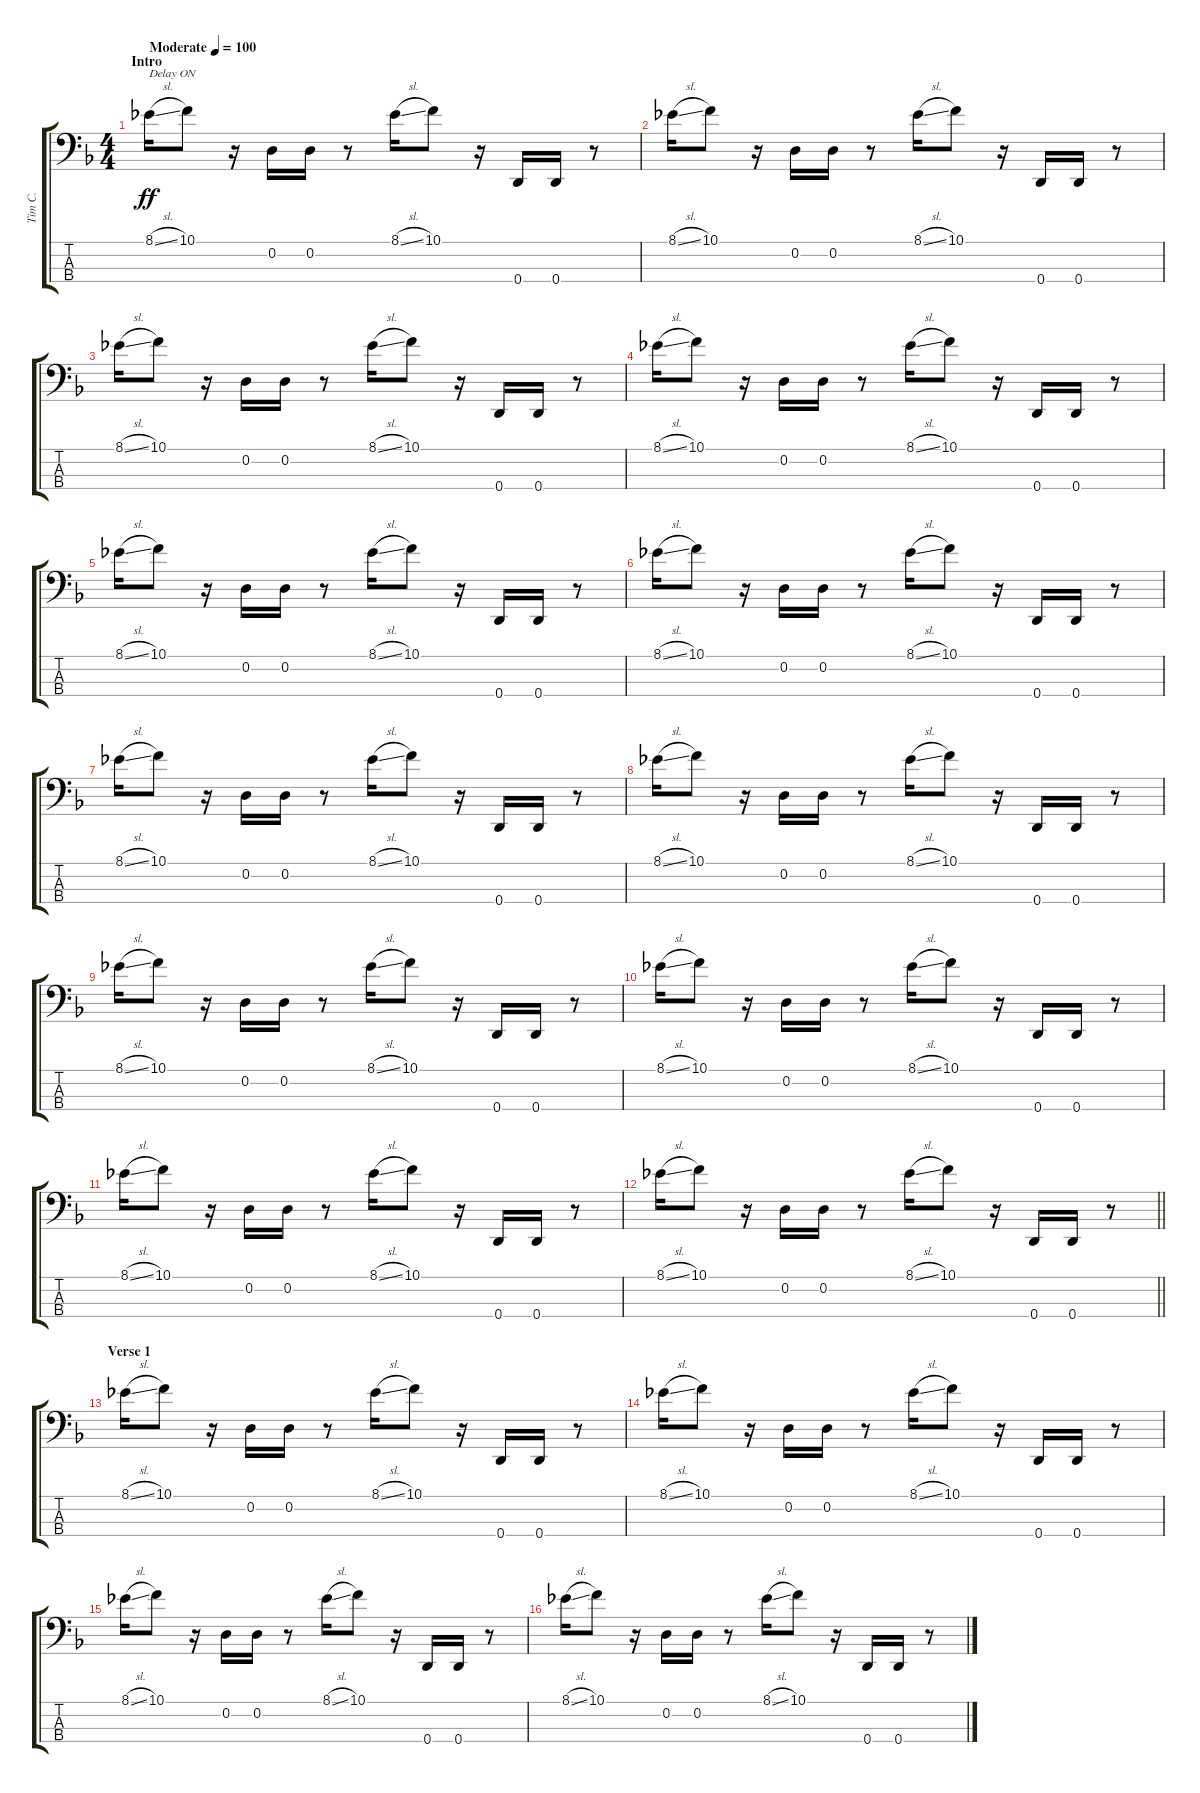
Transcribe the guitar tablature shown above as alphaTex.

\track ("Tim C." "Tim C.") {instrument electricbassfinger}
\staff {score tabs}
\tuning (G2 D2 A1 D1) {hide}
\ts (4 4)
\section ("" "Intro")
\tempo (100 "Moderate")
\clef f4
\ks f
8.1{sl}.16{txt "Delay ON" dy ff instrument electricbassfinger} 10.1.8 r.16 0.2.16 0.2.16 r.8 8.1{sl}.16 10.1.8 r.16 0.4.16 0.4.16 r.8 |
8.1{sl}.16 10.1.8 r.16 0.2.16 0.2.16 r.8 8.1{sl}.16 10.1.8 r.16 0.4.16 0.4.16 r.8 |
8.1{sl}.16 10.1.8 r.16 0.2.16 0.2.16 r.8 8.1{sl}.16 10.1.8 r.16 0.4.16 0.4.16 r.8 |
8.1{sl}.16 10.1.8 r.16 0.2.16 0.2.16 r.8 8.1{sl}.16 10.1.8 r.16 0.4.16 0.4.16 r.8 |
8.1{sl}.16 10.1.8 r.16 0.2.16 0.2.16 r.8 8.1{sl}.16 10.1.8 r.16 0.4.16 0.4.16 r.8 |
8.1{sl}.16 10.1.8 r.16 0.2.16 0.2.16 r.8 8.1{sl}.16 10.1.8 r.16 0.4.16 0.4.16 r.8 |
8.1{sl}.16 10.1.8 r.16 0.2.16 0.2.16 r.8 8.1{sl}.16 10.1.8 r.16 0.4.16 0.4.16 r.8 |
8.1{sl}.16 10.1.8 r.16 0.2.16 0.2.16 r.8 8.1{sl}.16 10.1.8 r.16 0.4.16 0.4.16 r.8 |
8.1{sl}.16 10.1.8 r.16 0.2.16 0.2.16 r.8 8.1{sl}.16 10.1.8 r.16 0.4.16 0.4.16 r.8 |
8.1{sl}.16 10.1.8 r.16 0.2.16 0.2.16 r.8 8.1{sl}.16 10.1.8 r.16 0.4.16 0.4.16 r.8 |
8.1{sl}.16 10.1.8 r.16 0.2.16 0.2.16 r.8 8.1{sl}.16 10.1.8 r.16 0.4.16 0.4.16 r.8 |
\barLineRight lightlight
8.1{sl}.16 10.1.8 r.16 0.2.16 0.2.16 r.8 8.1{sl}.16 10.1.8 r.16 0.4.16 0.4.16 r.8 |
\section ("" "Verse 1")
8.1{sl}.16 10.1.8 r.16 0.2.16 0.2.16 r.8 8.1{sl}.16 10.1.8 r.16 0.4.16 0.4.16 r.8 |
8.1{sl}.16 10.1.8 r.16 0.2.16 0.2.16 r.8 8.1{sl}.16 10.1.8 r.16 0.4.16 0.4.16 r.8 |
8.1{sl}.16 10.1.8 r.16 0.2.16 0.2.16 r.8 8.1{sl}.16 10.1.8 r.16 0.4.16 0.4.16 r.8 |
8.1{sl}.16 10.1.8 r.16 0.2.16 0.2.16 r.8 8.1{sl}.16 10.1.8 r.16 0.4.16 0.4.16 r.8
